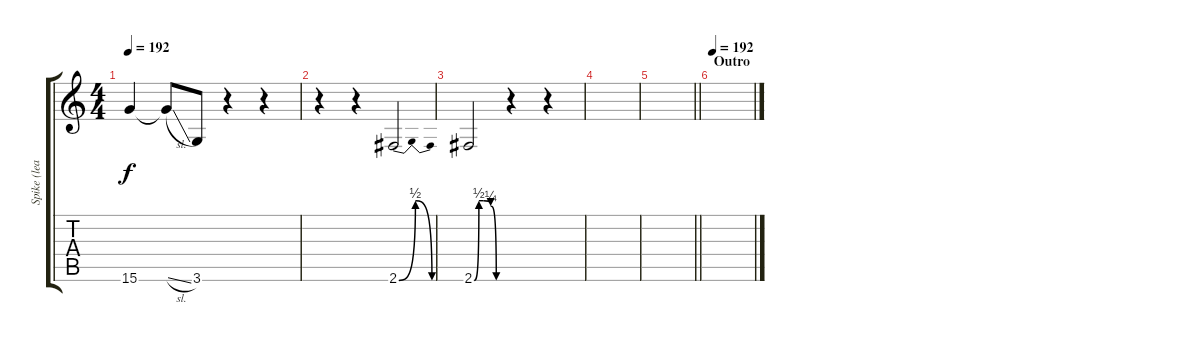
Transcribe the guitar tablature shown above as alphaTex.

\track ("Spike (leads)" "Spike (lea") {instrument distortionguitar}
\staff {score tabs}
\tuning (E4 B3 G3 D3 A2 E2) {hide}
\ts (4 4)
\tempo 192
\clef g2
\ks c
15.6.4{dy f} 15.6{sl t}.8 3.6.8 r.4 r.4 |
r.4 r.4 2.6{be (bendrelease 0 0 27 2 33 2 60 0)}.2 |
2.6{be (custom 0 0 10 2 20 2 35 1 47 0 60 0)}.2 r.4 r.4 |
|
\barLineRight lightlight
|
\section ("" "Outro")
\tempo 192
